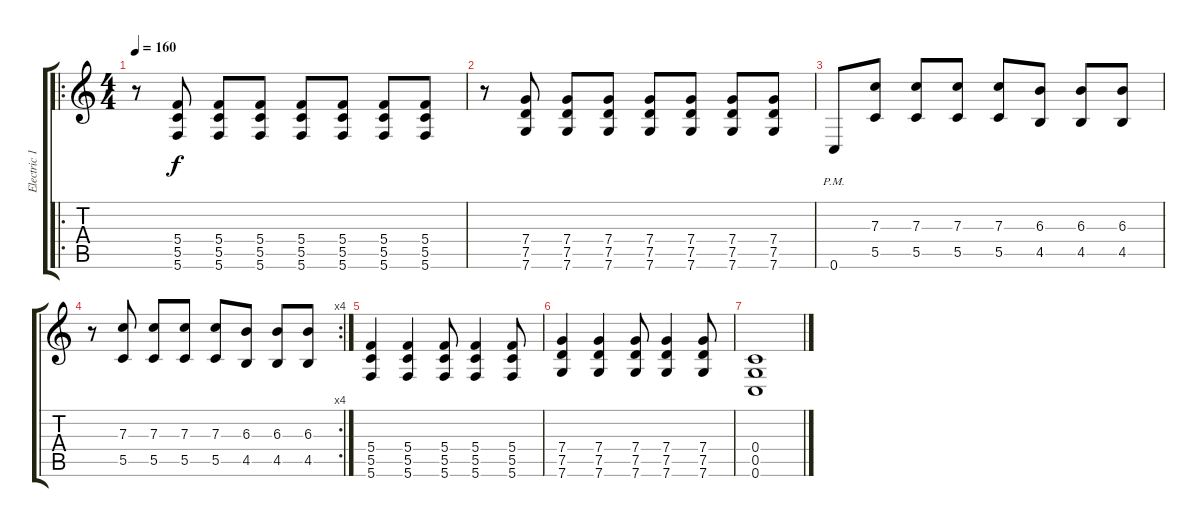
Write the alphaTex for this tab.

\track ("Electric 1" "Electric 1") {instrument distortionguitar}
\staff {score tabs}
\tuning (D4 A3 F3 C3 G2 C2) {hide}
\ro
\ts (4 4)
\tempo 160
\clef g2
\ks c
r.8{dy f} (5.4 5.5 5.6).8 (5.4 5.5 5.6).8 (5.4 5.5 5.6).8 (5.4 5.5 5.6).8 (5.4 5.5 5.6).8 (5.4 5.5 5.6).8 (5.4 5.5 5.6).8 |
r.8 (7.4 7.5 7.6).8 (7.4 7.5 7.6).8 (7.4 7.5 7.6).8 (7.4 7.5 7.6).8 (7.4 7.5 7.6).8 (7.4 7.5 7.6).8 (7.4 7.5 7.6).8 |
0.6{pm}.8 (7.3 5.5).8 (7.3 5.5).8 (7.3 5.5).8 (7.3 5.5).8 (6.3 4.5).8 (6.3 4.5).8 (6.3 4.5).8 |
\rc 4
r.8 (7.3 5.5).8 (7.3 5.5).8 (7.3 5.5).8 (7.3 5.5).8 (6.3 4.5).8 (6.3 4.5).8 (6.3 4.5).8 |
(5.4 5.5 5.6).4 (5.4 5.5 5.6).4 (5.4 5.5 5.6).8 (5.4 5.5 5.6).4 (5.4 5.5 5.6).8 |
(7.4 7.5 7.6).4 (7.4 7.5 7.6).4 (7.4 7.5 7.6).8 (7.4 7.5 7.6).4 (7.4 7.5 7.6).8 |
(0.4 0.5 0.6).1
